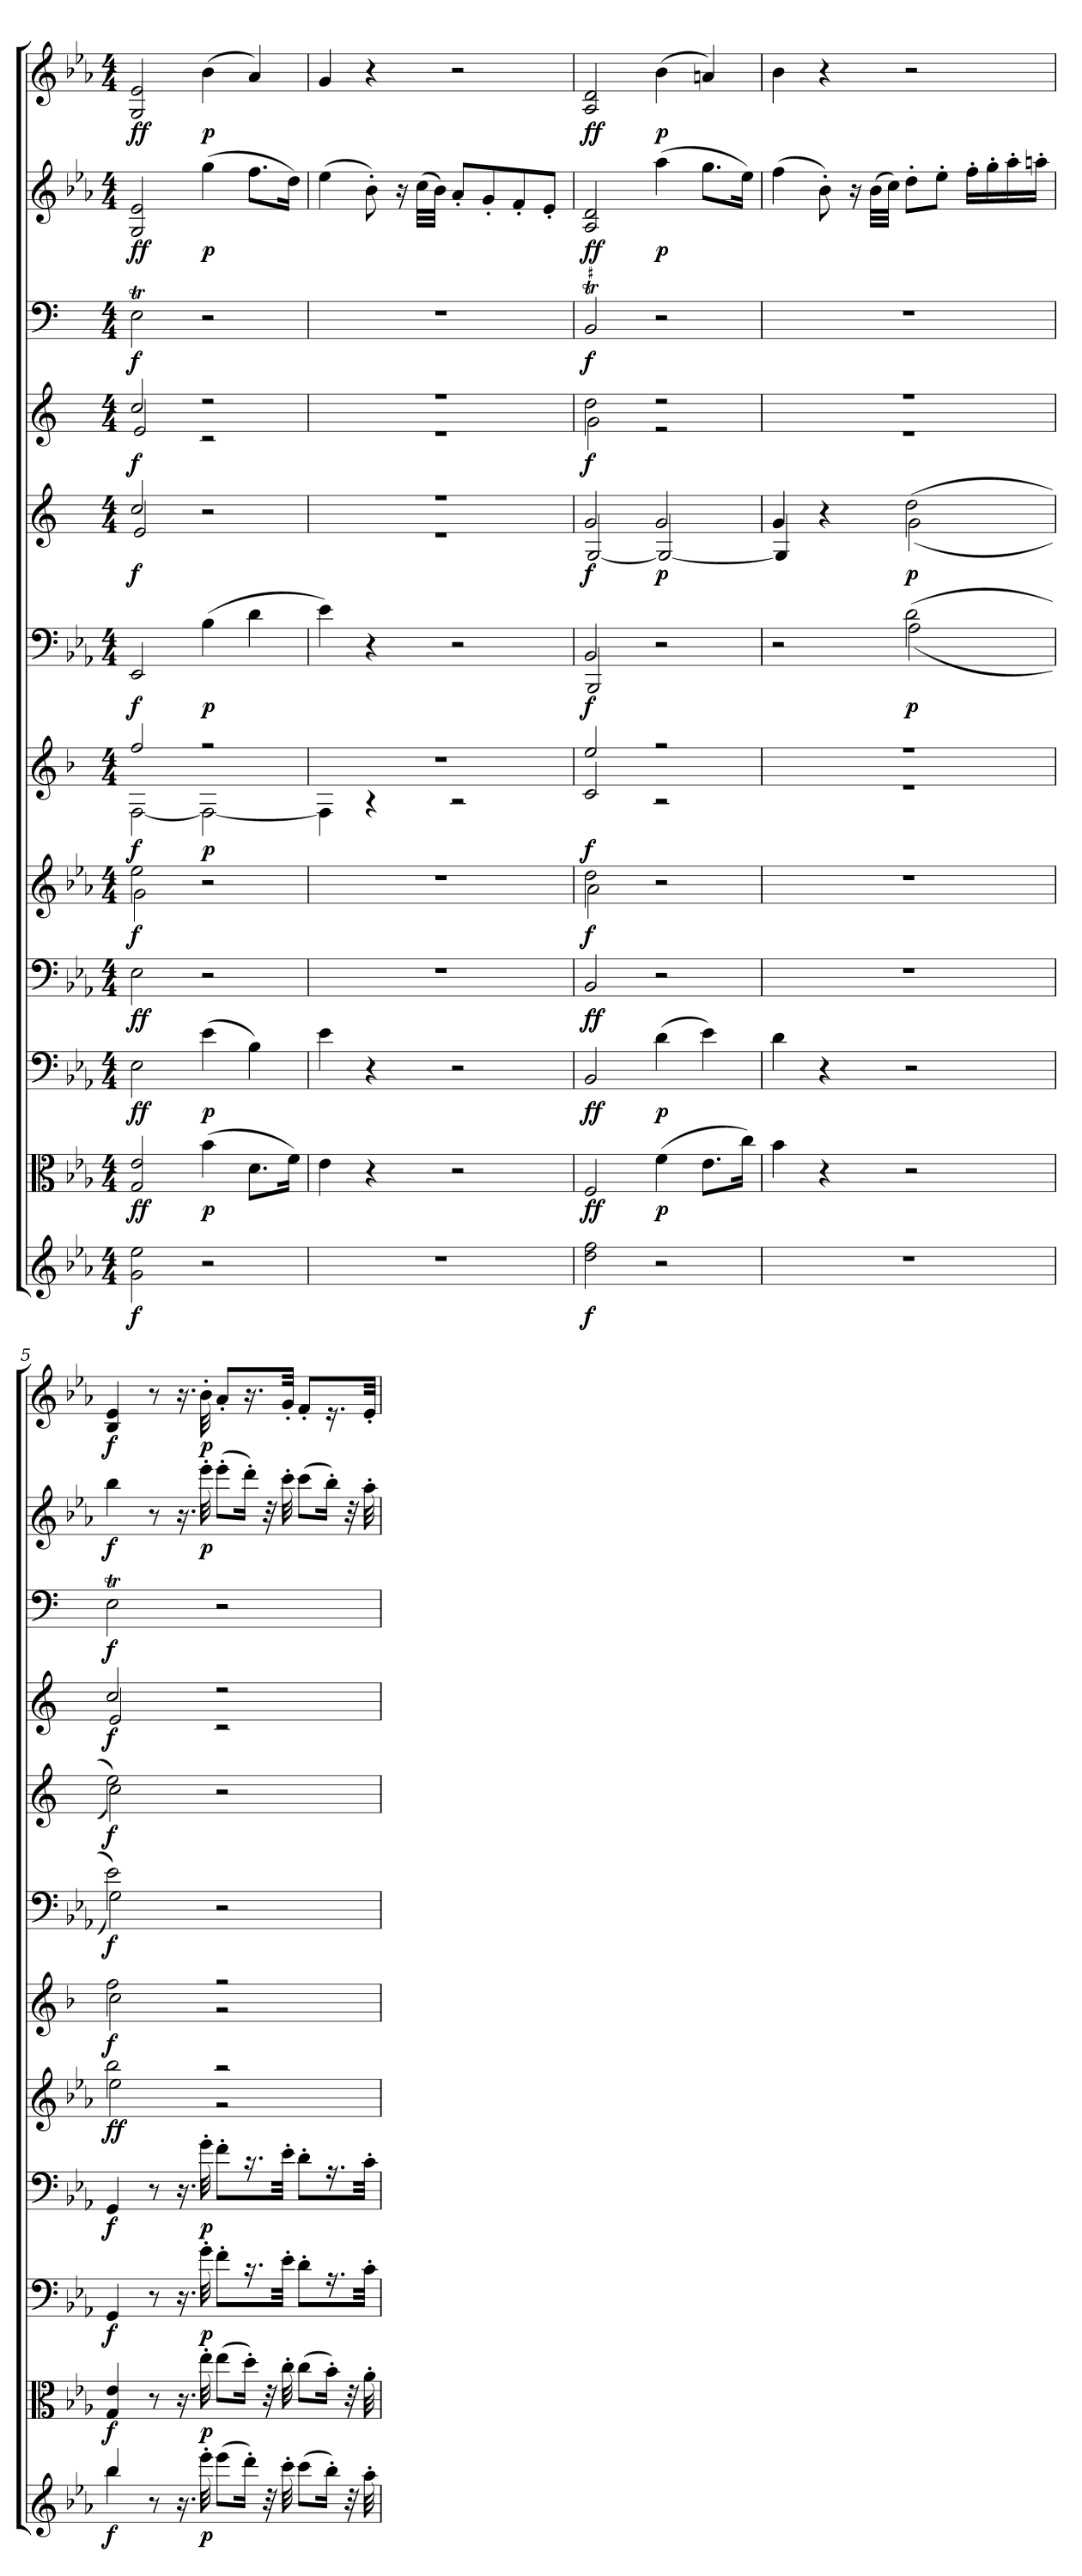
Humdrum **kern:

**kern	**dynam	**kern	**dynam	**kern	**dynam	**kern	**dynam	**kern	**dynam	**kern	**dynam	**kern	**dynam	**kern	**dynam	**kern	**dynam	**kern	**dynam	**kern	**dynam	**kern	**dynam
*part12	*part12	*part11	*part11	*part10	*part10	*part9	*part9	*part8	*part8	*part7	*part7	*part6	*part6	*part5	*part5	*part4	*part4	*part3	*part3	*part2	*part2	*part1	*part1
*staff12	*staff12	*staff11	*staff11	*staff10	*staff10	*staff9	*staff9	*staff8	*staff8	*staff7	*staff7	*staff6	*staff6	*staff5	*staff5	*staff4	*staff4	*staff3	*staff3	*staff2	*staff2	*staff1	*staff1
*clefG2	*	*clefC3	*	*clefF4	*	*clefF4	*	*clefG2	*	*clefG2	*	*clefF4	*	*clefG2	*	*clefG2	*	*clefF4	*	*clefG2	*	*clefG2	*
*k[b-e-a-]	*	*k[b-e-a-]	*	*k[b-e-a-]	*	*k[b-e-a-]	*	*k[b-e-a-]	*	*k[b-]	*	*k[b-e-a-]	*	*k[]	*	*k[]	*	*k[]	*	*k[b-e-a-]	*	*k[b-e-a-]	*
*E-:	*	*E-:	*	*E-:	*	*E-:	*	*E-:	*	*	*	*E-:	*	*	*	*	*	*	*	*E-:	*	*E-:	*
*M4/4	*	*M4/4	*	*M4/4	*	*M4/4	*	*M4/4	*	*M4/4	*	*M4/4	*	*M4/4	*	*M4/4	*	*M4/4	*	*M4/4	*	*M4/4	*
=1	=1	=1	=1	=1	=1	=1	=1	=1	=1	=1	=1	=1	=1	=1	=1	=1	=1	=1	=1	=1	=1	=1	=1
*	*	*	*	*	*	*	*	*^	*	*^	*	*	*	*^	*	*^	*	*	*	*	*	*	*
2g\ 2ee-\	f	2G/ 2e-/	ff	2E-\	ff	2E-\	ff	2ee-\	2g\	f	2ff/	[2F\	f	2EE-/	f	2cc/	2e/	f	2cc/	2e/	f	2Et\	f	2G/ 2e-/	ff	2G/ 2e-/	ff
2r	.	(4b-\	p	(4e-\	p	2r	.	2r	2ryy	.	2r	2F\_	p	(4B-\	p	2r	2ryy	.	2r	2r	.	2r	.	(4gg\	p	(4b-\	p
.	.	8.d\L	.	4B-\)	.	.	.	.	.	.	.	.	.	4d\	.	.	.	.	.	.	.	.	.	8.ff\L	.	4a-/)	.
.	.	16f\Jk)	.	.	.	.	.	.	.	.	.	.	.	.	.	.	.	.	.	.	.	.	.	16dd\Jk)	.	.	.
*	*	*	*	*	*	*	*	*v	*v	*	*	*	*	*	*	*	*	*	*	*	*	*	*	*	*	*	*
=2	=2	=2	=2	=2	=2	=2	=2	=2	=2	=2	=2	=2	=2	=2	=2	=2	=2	=2	=2	=2	=2	=2	=2	=2	=2	=2
1r	.	4e-\	.	4e-\	.	1r	.	1r	.	1r	4F\]	.	4e-\)	.	1r	1r	.	1r	1r	.	1r	.	(4ee-\	.	4g/	.
.	.	4r	.	4r	.	.	.	.	.	.	4r	.	4r	.	.	.	.	.	.	.	.	.	8b-'\)	.	4r	.
.	.	.	.	.	.	.	.	.	.	.	.	.	.	.	.	.	.	.	.	.	.	.	16r	.	.	.
.	.	.	.	.	.	.	.	.	.	.	.	.	.	.	.	.	.	.	.	.	.	.	(32cc\LLL	.	.	.
.	.	.	.	.	.	.	.	.	.	.	.	.	.	.	.	.	.	.	.	.	.	.	32b-\JJJ)	.	.	.
.	.	2r	.	2r	.	.	.	.	.	.	2r	.	2r	.	.	.	.	.	.	.	.	.	8a-'/L	.	2r	.
.	.	.	.	.	.	.	.	.	.	.	.	.	.	.	.	.	.	.	.	.	.	.	8g'/	.	.	.
.	.	.	.	.	.	.	.	.	.	.	.	.	.	.	.	.	.	.	.	.	.	.	8f'/	.	.	.
.	.	.	.	.	.	.	.	.	.	.	.	.	.	.	.	.	.	.	.	.	.	.	8e-'/J	.	.	.
=3	=3	=3	=3	=3	=3	=3	=3	=3	=3	=3	=3	=3	=3	=3	=3	=3	=3	=3	=3	=3	=3	=3	=3	=3	=3	=3
*	*	*	*	*	*	*	*	*^	*	*	*	*	*^	*	*	*	*	*	*	*	*	*	*	*	*	*
!	!	!	!	!	!	!	!	!	!	!	!	!	!	!	!	!	!	!	!	!	!	!	!LO:TR:acc=#	!	!	!	!	!
2dd\ 2ff\	f	2F/	ff	2BB-/	ff	2BB-/	ff	2dd\	2a-\	f	2ee/	2c/	f	2BB-/	2BBB-/	f	2g/	[2G/	f	2dd\	2g\	f	2BBT/	f	2A-/ 2d/	ff	2A-/ 2d/	ff
2r	.	(4f\	p	(4d\	p	2r	.	2r	2ryy	.	2r	2r	.	2r	2ryy	.	2g/	2G/_	p	2r	2r	.	2r	.	(4aa-\	p	(4b-\	p
.	.	8.e-\L	.	4e-\)	.	.	.	.	.	.	.	.	.	.	.	.	.	.	.	.	.	.	.	.	8.gg\L	.	4an/)	.
.	.	16cc\Jk)	.	.	.	.	.	.	.	.	.	.	.	.	.	.	.	.	.	.	.	.	.	.	16ee-\Jk)	.	.	.
*	*	*	*	*	*	*	*	*v	*v	*	*	*	*	*	*	*	*	*	*	*	*	*	*	*	*	*	*	*
=4	=4	=4	=4	=4	=4	=4	=4	=4	=4	=4	=4	=4	=4	=4	=4	=4	=4	=4	=4	=4	=4	=4	=4	=4	=4	=4	=4
1r	.	4b-\	.	4d\	.	1r	.	1r	.	1r	1r	.	2r	2ryy	.	4g/	4G/]	.	1r	1r	.	1r	.	(4ff\	.	4b-\	.
.	.	4r	.	4r	.	.	.	.	.	.	.	.	.	.	.	4r	4ryy	.	.	.	.	.	.	8b-'\)	.	4r	.
.	.	.	.	.	.	.	.	.	.	.	.	.	.	.	.	.	.	.	.	.	.	.	.	16r	.	.	.
.	.	.	.	.	.	.	.	.	.	.	.	.	.	.	.	.	.	.	.	.	.	.	.	(32b-\LLL	.	.	.
.	.	.	.	.	.	.	.	.	.	.	.	.	.	.	.	.	.	.	.	.	.	.	.	32cc\JJJ)	.	.	.
.	.	2r	.	2r	.	.	.	.	.	.	.	.	(2d\	(2A-\	p	(2dd\	(2g\	p	.	.	.	.	.	8dd'\L	.	2r	.
.	.	.	.	.	.	.	.	.	.	.	.	.	.	.	.	.	.	.	.	.	.	.	.	8ee-'\J	.	.	.
.	.	.	.	.	.	.	.	.	.	.	.	.	.	.	.	.	.	.	.	.	.	.	.	16ff'\LL	.	.	.
.	.	.	.	.	.	.	.	.	.	.	.	.	.	.	.	.	.	.	.	.	.	.	.	16gg'\	.	.	.
.	.	.	.	.	.	.	.	.	.	.	.	.	.	.	.	.	.	.	.	.	.	.	.	16aa-'\	.	.	.
.	.	.	.	.	.	.	.	.	.	.	.	.	.	.	.	.	.	.	.	.	.	.	.	16aan'\JJ	.	.	.
=5	=5	=5	=5	=5	=5	=5	=5	=5	=5	=5	=5	=5	=5	=5	=5	=5	=5	=5	=5	=5	=5	=5	=5	=5	=5	=5	=5
*^	*	*	*	*	*	*	*	*^	*	*	*	*	*	*	*	*	*	*	*	*	*	*	*	*	*	*	*
4bb-/	4bb-\	f	4G/ 4e-/	f	4GG/	f	4GG/	f	2bb-\	2ee-\	ff	2ff\	2cc\	f	2e-\)	2G\)	f	2ee\)	2cc\)	f	2cc/	2e/	f	2Et\	f	4bb-\	f	4B-/ 4e-/	f
8r	2.ryy	.	8r	.	8r	.	8r	.	.	.	.	.	.	.	.	.	.	.	.	.	.	.	.	.	.	8r	.	8r	.
16.r	.	.	16.r	.	16.r	.	16.r	.	.	.	.	.	.	.	.	.	.	.	.	.	.	.	.	.	.	16.r	.	16.r	.
32eee-'\	.	p	32ee-'\	p	32g'\	p	32g'\	p	.	.	.	.	.	.	.	.	.	.	.	.	.	.	.	.	.	32eee-'\	p	32b-'\	p
(8eee-\L	.	.	(8ee-\L	.	8f'\L	.	8f'\L	.	2r	2r	.	2r	2r	.	2r	2ryy	.	2r	2ryy	.	2r	2r	.	2r	.	(8eee-'\L	.	8a-'/L	.
16ddd'\Jk)	.	.	16dd'\Jk)	.	16.r	.	16.r	.	.	.	.	.	.	.	.	.	.	.	.	.	.	.	.	.	.	16ddd'\Jk)	.	16.r	.
32r	.	.	32r	.	.	.	.	.	.	.	.	.	.	.	.	.	.	.	.	.	.	.	.	.	.	32r	.	.	.
32ccc'\	.	.	32cc'\	.	32e-'\Jkk	.	32e-'\Jkk	.	.	.	.	.	.	.	.	.	.	.	.	.	.	.	.	.	.	32ccc'\	.	32g'/Jkk	.
(8ccc\L	.	.	(8cc\L	.	8d'\L	.	8d'\L	.	.	.	.	.	.	.	.	.	.	.	.	.	.	.	.	.	.	(8ccc\L	.	8f'/L	.
16bb-'\Jk)	.	.	16b-'\Jk)	.	16.r	.	16.r	.	.	.	.	.	.	.	.	.	.	.	.	.	.	.	.	.	.	16bb-'\Jk)	.	16.r	.
32r	.	.	32r	.	.	.	.	.	.	.	.	.	.	.	.	.	.	.	.	.	.	.	.	.	.	32r	.	.	.
32aa-'\	.	.	32a-'\	.	32c'\Jkk	.	32c'\Jkk	.	.	.	.	.	.	.	.	.	.	.	.	.	.	.	.	.	.	32aa-'\	.	32e-'/Jkk	.
*	*	*	*	*	*	*	*	*	*v	*v	*	*	*	*	*v	*v	*	*v	*v	*	*v	*v	*	*	*	*	*	*	*
*v	*v	*	*	*	*	*	*	*	*	*	*v	*v	*	*	*	*	*	*	*	*	*	*	*	*	*
=	=	=	=	=	=	=	=	=	=	=	=	=	=	=	=	=	=	=	=	=	=	=	=
*-	*-	*-	*-	*-	*-	*-	*-	*-	*-	*-	*-	*-	*-	*-	*-	*-	*-	*-	*-	*-	*-	*-	*-
